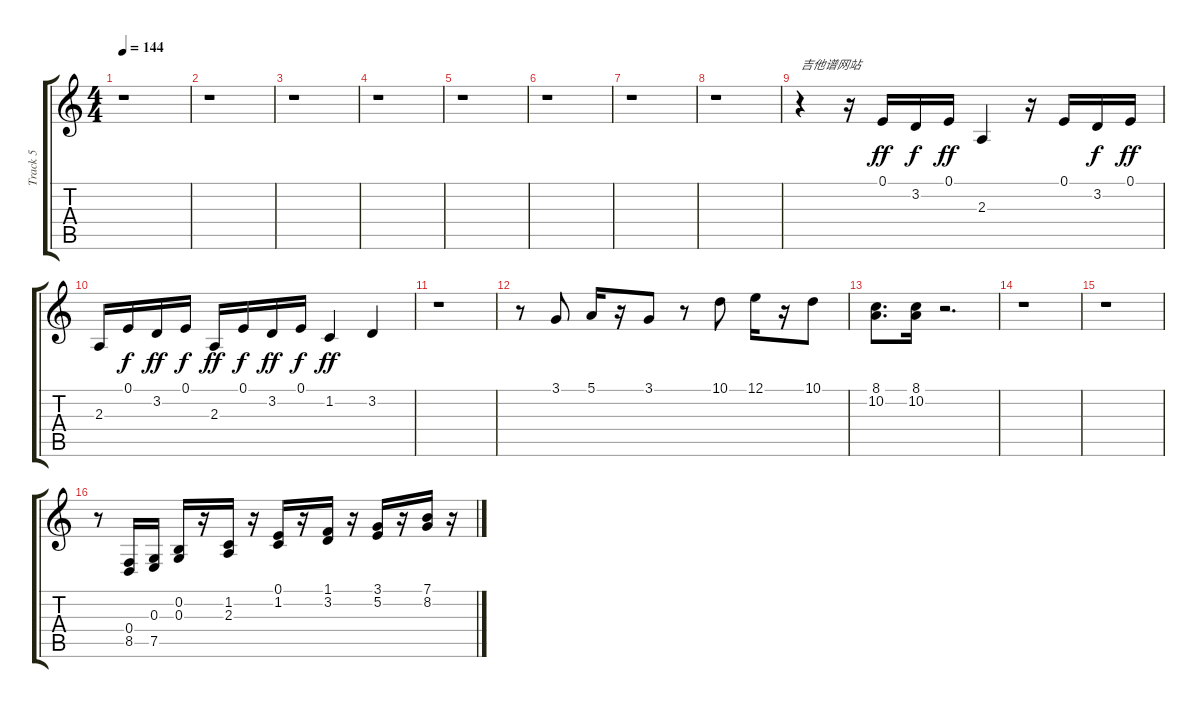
\track ("Track 5" "Track 5") {instrument brasssection}
\staff {score tabs}
\tuning (E4 B3 G3 D3 A2 E2) {hide}
\ts (4 4)
\tempo 144
\clef g2
\ks c
r.1{dy mf} |
r.1 |
r.1 |
r.1 |
r.1 |
r.1 |
r.1 |
r.1 |
r.4{txt "吉他谱网站"} r.16 0.1.16{dy ff} 3.2.16{dy f} 0.1.16{dy ff} 2.3.4 r.16 0.1.16 3.2.16{dy f} 0.1.16{dy ff} |
2.3.16 0.1.16{dy f} 3.2.16{dy ff} 0.1.16{dy f} 2.3.16{dy ff} 0.1.16{dy f} 3.2.16{dy ff} 0.1.16{dy f} 1.2.4{dy ff} 3.2.4 |
r.1 |
r.8 3.1.8 5.1.16 r.16 3.1.8 r.8 10.1.8 12.1.16 r.16 10.1.8 |
(8.1 10.2).8{d} (8.1 10.2).16 r.2{d} |
r.1 |
r.1 |
r.8 (0.4 8.5).16 (0.3 7.5).16 (0.2 0.3).16 r.16 (1.2 2.3).16 r.16 (0.1 1.2).16 r.16 (1.1 3.2).16 r.16 (3.1 5.2).16 r.16 (7.1 8.2).16 r.16
